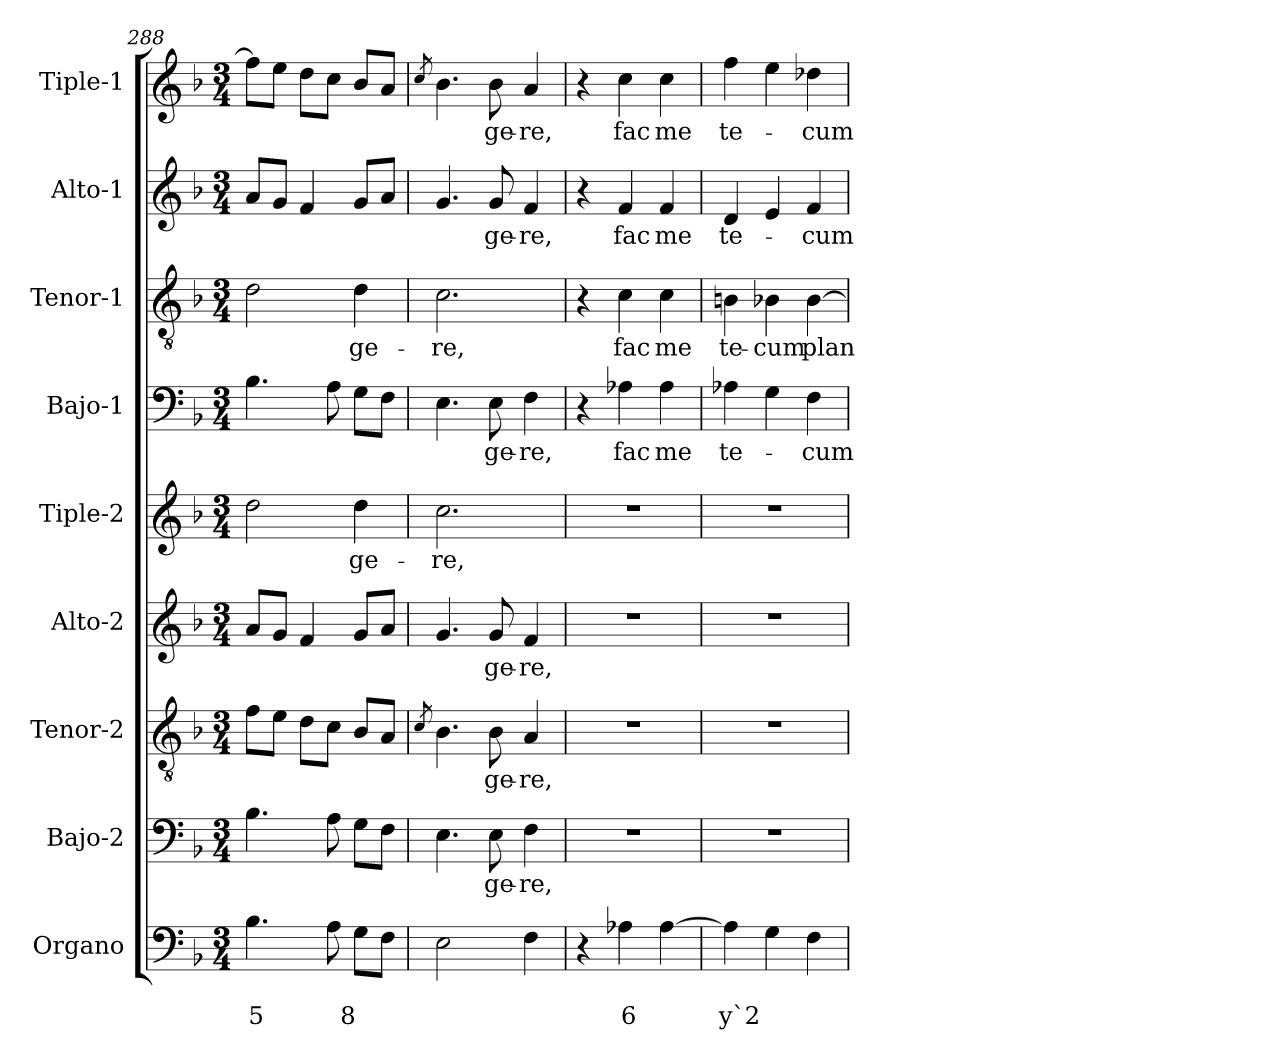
**kern	**text	**text	**kern	**text	**kern	**text	**kern	**text	**kern	**text	**kern	**text	**kern	**text	**kern	**text	**kern	**text
*part9	*part9	*part9	*part8	*part8	*part7	*part7	*part6	*part6	*part5	*part5	*part4	*part4	*part3	*part3	*part2	*part2	*part1	*part1
*staff9	*staff9	*staff9	*staff8	*staff8	*staff7	*staff7	*staff6	*staff6	*staff5	*staff5	*staff4	*staff4	*staff3	*staff3	*staff2	*staff2	*staff1	*staff1
*I"Organo	*	*	*I"Bajo-2	*	*I"Tenor-2	*	*I"Alto-2	*	*I"Tiple-2	*	*I"Bajo-1	*	*I"Tenor-1	*	*I"Alto-1	*	*I"Tiple-1	*
*	*	*	*I'B-2	*	*I'T-2	*	*I'A-2	*	*	*	*I'B1	*	*I'T1	*	*I'A1	*	*	*
*clefF4	*	*	*clefF4	*	*clefGv2	*	*clefG2	*	*clefG2	*	*clefF4	*	*clefGv2	*	*clefG2	*	*clefG2	*
*k[b-]	*	*	*k[b-]	*	*k[b-]	*	*k[b-]	*	*k[b-]	*	*k[b-]	*	*k[b-]	*	*k[b-]	*	*k[b-]	*
*F:	*	*	*F:	*	*F:	*	*F:	*	*F:	*	*F:	*	*F:	*	*F:	*	*F:	*
*M3/4	*	*	*M3/4	*	*M3/4	*	*M3/4	*	*M3/4	*	*M3/4	*	*M3/4	*	*M3/4	*	*M3/4	*
=288	=288	=288	=288	=288	=288	=288	=288	=288	=288	=288	=288	=288	=288	=288	=288	=288	=288	=288
!	!	!LO:LY:b	!	!	!	!	!	!	!	!	!	!	!	!	!	!	!	!
4.B-\	.	5	4.B-\	.	8f\L	.	8a/L	.	2dd\	.	4.B-\	.	2d\	.	8a/L	.	8ff\L]	.
.	.	.	.	.	8e\J	.	8g/J	.	.	.	.	.	.	.	8g/J	.	8ee\J	.
.	.	.	.	.	8d\L	.	4f/	.	.	.	.	.	.	.	4f/	.	8dd\L	.
8A\	.	.	8A\	.	8c\J	.	.	.	.	.	8A\	.	.	.	.	.	8cc\J	.
!	!	!LO:LY:b	!	!	!	!	!	!	!	!	!	!	!	!	!	!	!	!
!	!	!	!	!	!	!	!	!	!	!LO:LY:b	!	!	!	!	!	!	!	!
!	!	!	!	!	!	!	!	!	!	!	!	!	!	!LO:LY:b	!	!	!	!
8G\L	.	8	8G\L	.	8B-/L	.	8g/L	.	4dd\	-ge-	8G\L	.	4d\	-ge-	8g/L	.	8b-/L	.
8F\J	.	.	8F\J	.	8A/J	.	8a/J	.	.	.	8F\J	.	.	.	8a/J	.	8a/J	.
=289	=289	=289	=289	=289	=289	=289	=289	=289	=289	=289	=289	=289	=289	=289	=289	=289	=289	=289
.	.	.	.	.	8qc/	.	.	.	.	.	.	.	.	.	.	.	8qcc/	.
!	!	!	!	!	!	!	!	!	!	!LO:LY:b	!	!	!	!	!	!	!	!
!	!	!	!	!	!	!	!	!	!	!	!	!	!	!LO:LY:b	!	!	!	!
2E\	.	.	4.E\	.	4.B-\	.	4.g/	.	2.cc\	-re,	4.E\	.	2.c\	-re,	4.g/	.	4.b-\	.
!	!	!	!	!LO:LY:b	!	!	!	!	!	!	!	!	!	!	!	!	!	!
!	!	!	!	!	!	!LO:LY:b	!	!	!	!	!	!	!	!	!	!	!	!
!	!	!	!	!	!	!	!	!LO:LY:b	!	!	!	!	!	!	!	!	!	!
!	!	!	!	!	!	!	!	!	!	!	!	!LO:LY:b	!	!	!	!	!	!
!	!	!	!	!	!	!	!	!	!	!	!	!	!	!	!	!LO:LY:b	!	!
!	!	!	!	!	!	!	!	!	!	!	!	!	!	!	!	!	!	!LO:LY:b
.	.	.	8E\	-ge-	8B-\	-ge-	8g/	-ge-	.	.	8E\	-ge-	.	.	8g/	-ge-	8b-\	-ge-
!	!	!	!	!LO:LY:b	!	!	!	!	!	!	!	!	!	!	!	!	!	!
!	!	!	!	!	!	!LO:LY:b	!	!	!	!	!	!	!	!	!	!	!	!
!	!	!	!	!	!	!	!	!LO:LY:b	!	!	!	!	!	!	!	!	!	!
!	!	!	!	!	!	!	!	!	!	!	!	!LO:LY:b	!	!	!	!	!	!
!	!	!	!	!	!	!	!	!	!	!	!	!	!	!	!	!LO:LY:b	!	!
!	!	!	!	!	!	!	!	!	!	!	!	!	!	!	!	!	!	!LO:LY:b
4F\	.	.	4F\	-re,	4A/	-re,	4f/	-re,	.	.	4F\	-re,	.	.	4f/	-re,	4a/	-re,
=290	=290	=290	=290	=290	=290	=290	=290	=290	=290	=290	=290	=290	=290	=290	=290	=290	=290	=290
4r	.	.	2.r	.	2.r	.	2.r	.	2.r	.	4r	.	4r	.	4r	.	4r	.
!	!	!LO:LY:b	!	!	!	!	!	!	!	!	!	!	!	!	!	!	!	!
!	!	!	!	!	!	!	!	!	!	!	!	!LO:LY:b	!	!	!	!	!	!
!	!	!	!	!	!	!	!	!	!	!	!	!	!	!LO:LY:b	!	!	!	!
!	!	!	!	!	!	!	!	!	!	!	!	!	!	!	!	!LO:LY:b	!	!
!	!	!	!	!	!	!	!	!	!	!	!	!	!	!	!	!	!	!LO:LY:b
4A-X\	.	6	.	.	.	.	.	.	.	.	4A-X\	fac	4c\	fac	4f/	fac	4cc\	fac
!	!	!	!	!	!	!	!	!	!	!	!	!LO:LY:b	!	!	!	!	!	!
!	!	!	!	!	!	!	!	!	!	!	!	!	!	!LO:LY:b	!	!	!	!
!	!	!	!	!	!	!	!	!	!	!	!	!	!	!	!	!LO:LY:b	!	!
!	!	!	!	!	!	!	!	!	!	!	!	!	!	!	!	!	!	!LO:LY:b
[4A-\	.	.	.	.	.	.	.	.	.	.	4A-\	me	4c\	me	4f/	me	4cc\	me
=291	=291	=291	=291	=291	=291	=291	=291	=291	=291	=291	=291	=291	=291	=291	=291	=291	=291	=291
!	!	!LO:LY:b	!	!	!	!	!	!	!	!	!	!	!	!	!	!	!	!
!	!	!	!	!	!	!	!	!	!	!	!	!LO:LY:b	!	!	!	!	!	!
!	!	!	!	!	!	!	!	!	!	!	!	!	!	!LO:LY:b	!	!	!	!
!	!	!	!	!	!	!	!	!	!	!	!	!	!	!	!	!LO:LY:b	!	!
!	!	!	!	!	!	!	!	!	!	!	!	!	!	!	!	!	!	!LO:LY:b
4A-\]	.	y`2	2.r	.	2.r	.	2.r	.	2.r	.	4A-X\	te-	4Bn\	te-	4d/	te-	4ff\	te-
!	!	!	!	!	!	!	!	!	!	!	!	!	!	!LO:LY:b	!	!	!	!
4G\	.	.	.	.	.	.	.	.	.	.	4G\	.	4B-X\	-cum	4e/	.	4ee\	.
!	!	!	!	!	!	!	!	!	!	!	!	!LO:LY:b	!	!	!	!	!	!
!	!	!	!	!	!	!	!	!	!	!	!	!	!	!LO:LY:b	!	!	!	!
!	!	!	!	!	!	!	!	!	!	!	!	!	!	!	!	!LO:LY:b	!	!
!	!	!	!	!	!	!	!	!	!	!	!	!	!	!	!	!	!	!LO:LY:b
4F\	.	.	.	.	.	.	.	.	.	.	4F\	-cum	[4B-\	plan-	4f/	-cum	4dd-X\	-cum
=	=	=	=	=	=	=	=	=	=	=	=	=	=	=	=	=	=	=
*-	*-	*-	*-	*-	*-	*-	*-	*-	*-	*-	*-	*-	*-	*-	*-	*-	*-	*-
